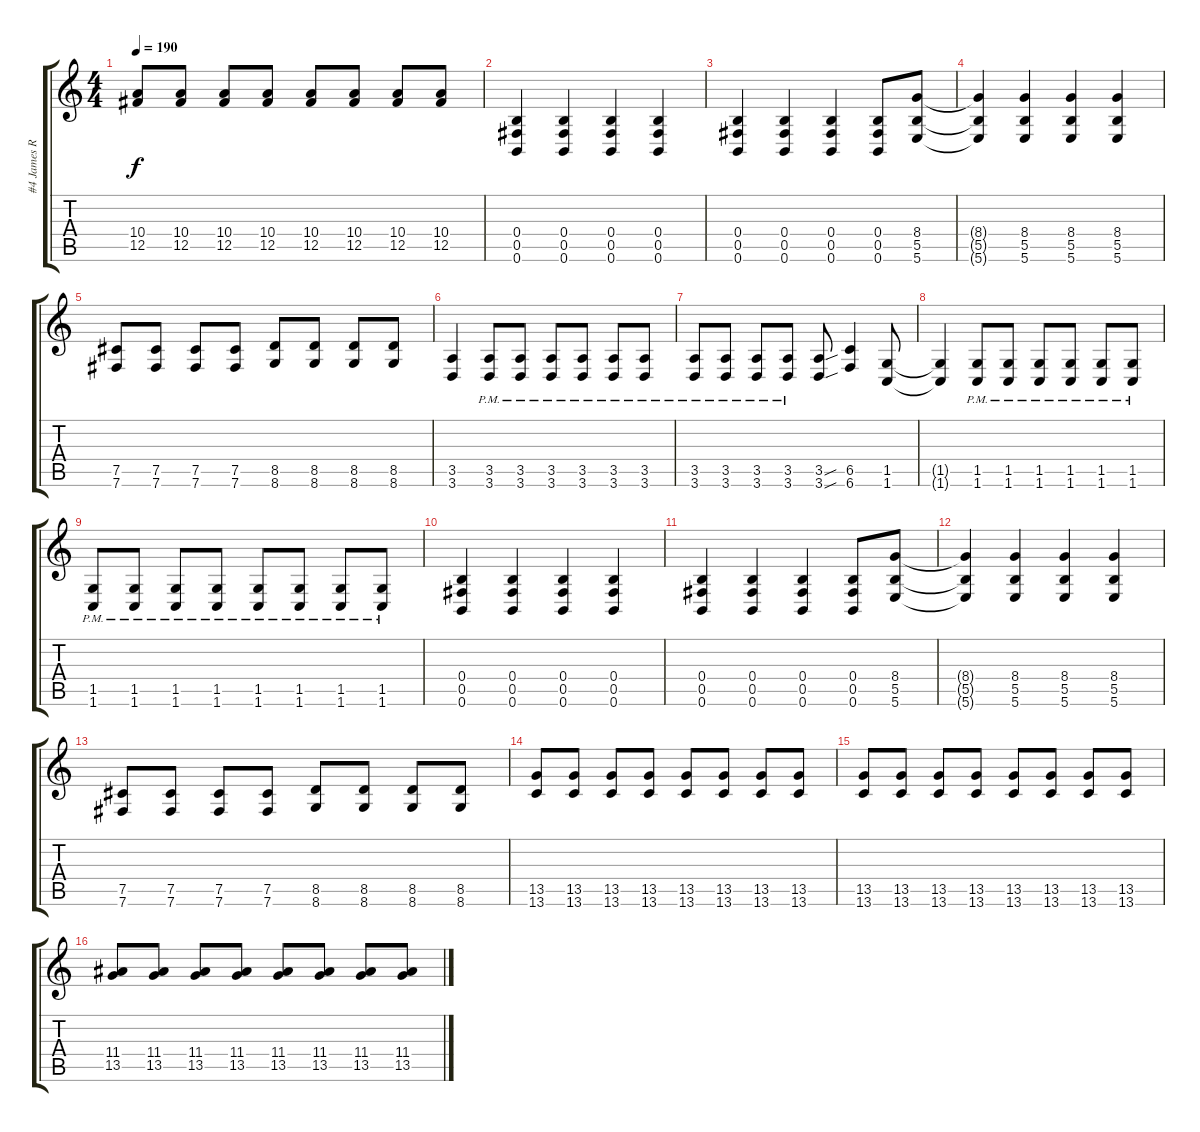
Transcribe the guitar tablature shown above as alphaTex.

\track ("#4 James Root" "#4 James R") {instrument distortionguitar}
\staff {score tabs}
\tuning (Db4 Ab3 E3 B2 Gb2 B1) {hide}
\ts (4 4)
\tempo 190
\clef g2
\ks c
(10.4 12.5).8{dy f} (10.4 12.5).8 (10.4 12.5).8 (10.4 12.5).8 (10.4 12.5).8 (10.4 12.5).8 (10.4 12.5).8 (10.4 12.5).8 |
(0.4 0.5 0.6).4 (0.4 0.5 0.6).4 (0.4 0.5 0.6).4 (0.4 0.5 0.6).4 |
(0.4 0.5 0.6).4 (0.4 0.5 0.6).4 (0.4 0.5 0.6).4 (0.4 0.5 0.6).8 (8.4 5.5 5.6).8 |
(8.4{t} 5.5{t} 5.6{t}).4 (8.4 5.5 5.6).4 (8.4 5.5 5.6).4 (8.4 5.5 5.6).4 |
(7.5 7.6).8 (7.5 7.6).8 (7.5 7.6).8 (7.5 7.6).8 (8.5 8.6).8 (8.5 8.6).8 (8.5 8.6).8 (8.5 8.6).8 |
(3.5 3.6).4 (3.5{pm} 3.6{pm}).8 (3.5{pm} 3.6{pm}).8 (3.5{pm} 3.6{pm}).8 (3.5{pm} 3.6{pm}).8 (3.5{pm} 3.6{pm}).8 (3.5{pm} 3.6{pm}).8 |
(3.5{pm} 3.6{pm}).8 (3.5{pm} 3.6{pm}).8 (3.5{pm} 3.6{pm}).8 (3.5{pm} 3.6{pm}).8 (3.5{sou} 3.6{sou}).8 (6.5 6.6).4 (1.5 1.6).8 |
(1.5{t} 1.6{t}).4 (1.5{pm} 1.6{pm}).8 (1.5{pm} 1.6{pm}).8 (1.5{pm} 1.6{pm}).8 (1.5{pm} 1.6{pm}).8 (1.5{pm} 1.6{pm}).8 (1.5{pm} 1.6{pm}).8 |
(1.5{pm} 1.6{pm}).8 (1.5{pm} 1.6{pm}).8 (1.5{pm} 1.6{pm}).8 (1.5{pm} 1.6{pm}).8 (1.5{pm} 1.6{pm}).8 (1.5{pm} 1.6{pm}).8 (1.5{pm} 1.6{pm}).8 (1.5{pm} 1.6{pm}).8 |
(0.4 0.5 0.6).4 (0.4 0.5 0.6).4 (0.4 0.5 0.6).4 (0.4 0.5 0.6).4 |
(0.4 0.5 0.6).4 (0.4 0.5 0.6).4 (0.4 0.5 0.6).4 (0.4 0.5 0.6).8 (8.4 5.5 5.6).8 |
(8.4{t} 5.5{t} 5.6{t}).4 (8.4 5.5 5.6).4 (8.4 5.5 5.6).4 (8.4 5.5 5.6).4 |
(7.5 7.6).8 (7.5 7.6).8 (7.5 7.6).8 (7.5 7.6).8 (8.5 8.6).8 (8.5 8.6).8 (8.5 8.6).8 (8.5 8.6).8 |
(13.5 13.6).8 (13.5 13.6).8 (13.5 13.6).8 (13.5 13.6).8 (13.5 13.6).8 (13.5 13.6).8 (13.5 13.6).8 (13.5 13.6).8 |
(13.5 13.6).8 (13.5 13.6).8 (13.5 13.6).8 (13.5 13.6).8 (13.5 13.6).8 (13.5 13.6).8 (13.5 13.6).8 (13.5 13.6).8 |
(11.4 13.5).8 (11.4 13.5).8 (11.4 13.5).8 (11.4 13.5).8 (11.4 13.5).8 (11.4 13.5).8 (11.4 13.5).8 (11.4 13.5).8
